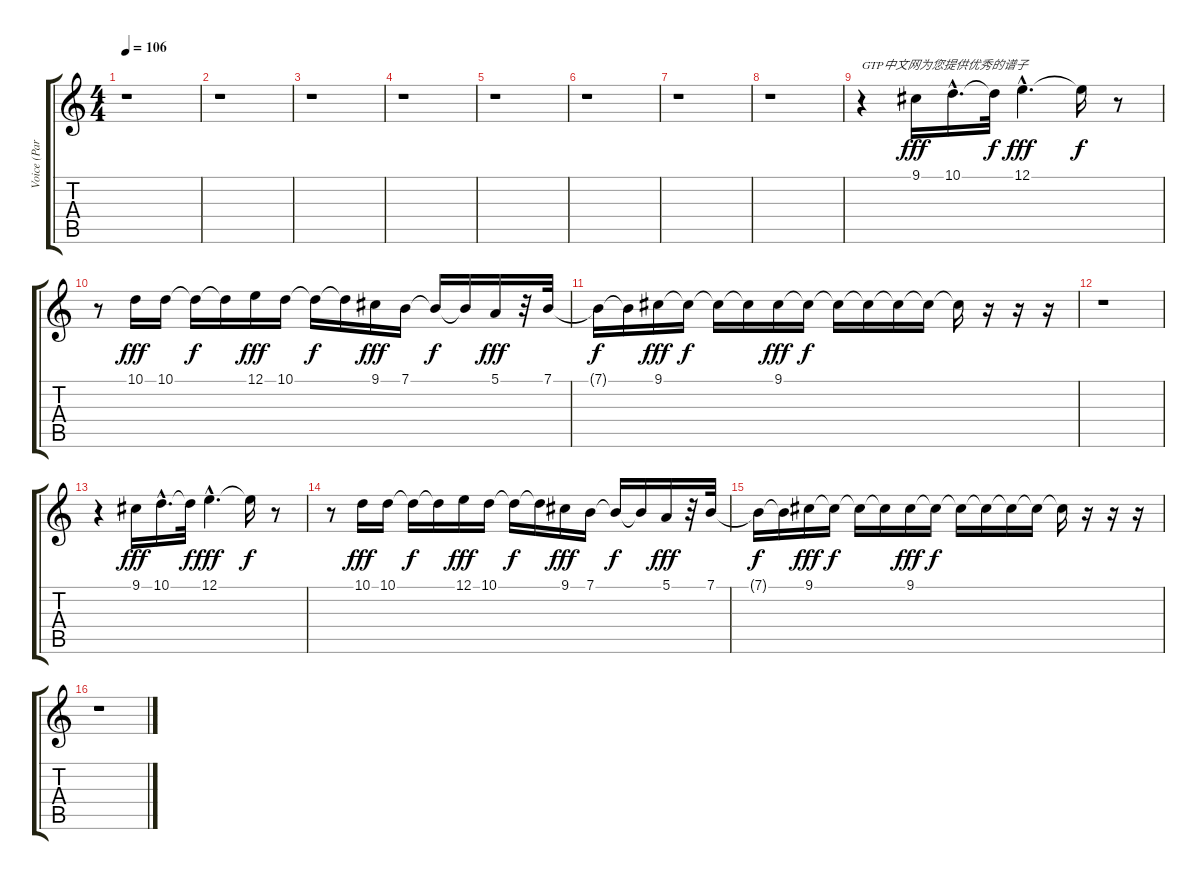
\track ("Voice (Part II)" "Voice (Par") {instrument panflute}
\staff {score tabs}
\tuning (E4 B3 G3 D3 A2 E2) {hide}
\ts (4 4)
\tempo 106
\clef g2
\ks c
r.1{dy fff volume 10 instrument panflute} |
r.1 |
r.1 |
r.1 |
r.1 |
r.1 |
r.1 |
r.1 |
r.4{txt "GTP中文网为您提供优秀的谱子"} 9.1.16 10.1{hac}.16{d} 10.1{t}.32{dy f} 12.1{hac}.4{d dy fff} 12.1{t}.16{dy f} r.8 |
r.8 10.1.16{dy fff} 10.1.16 10.1{t}.16{dy f} 10.1{t}.16 12.1.16{dy fff} 10.1.16 10.1{t}.16{dy f} 10.1{t}.16 9.1.16{dy fff} 7.1.16 7.1{t}.16{dy f} 7.1{t}.16 5.1.16{dy fff} r.32 7.1.32 |
7.1{t}.16{dy f} 7.1{t}.16 9.1.16{dy fff} 9.1{t}.16{dy f} 9.1{t}.16 9.1{t}.16 9.1.16{dy fff} 9.1{t}.16{dy f} 9.1{t}.16 9.1{t}.16 9.1{t}.16 9.1{t}.16 9.1{t}.16 r.16 r.16 r.16 |
r.1 |
r.4 9.1.16{dy fff} 10.1{hac}.16{d} 10.1{t}.32{dy f} 12.1{hac}.4{d dy fff} 12.1{t}.16{dy f} r.8 |
r.8 10.1.16{dy fff} 10.1.16 10.1{t}.16{dy f} 10.1{t}.16 12.1.16{dy fff} 10.1.16 10.1{t}.16{dy f} 10.1{t}.16 9.1.16{dy fff} 7.1.16 7.1{t}.16{dy f} 7.1{t}.16 5.1.16{dy fff} r.32 7.1.32 |
7.1{t}.16{dy f} 7.1{t}.16 9.1.16{dy fff} 9.1{t}.16{dy f} 9.1{t}.16 9.1{t}.16 9.1.16{dy fff} 9.1{t}.16{dy f} 9.1{t}.16 9.1{t}.16 9.1{t}.16 9.1{t}.16 9.1{t}.16 r.16 r.16 r.16 |
r.1
